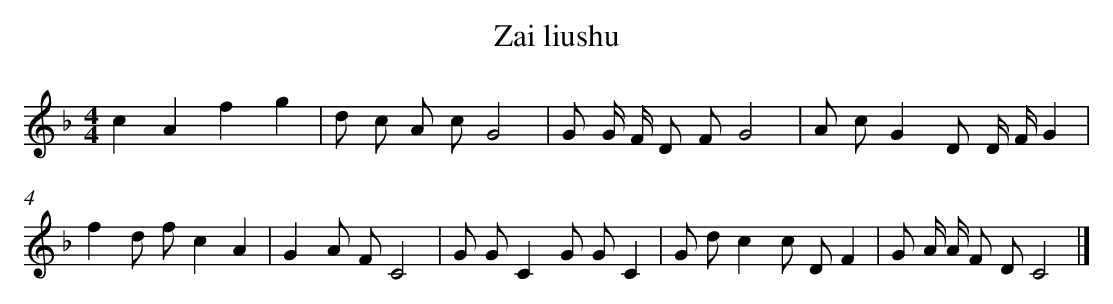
X:1
T: Zai liushu
L: 1/8
M: 4/4
K: F
c2A2f2g2 [I:setbarnb 1]|
d c A cG4 |
G G/ F/ D FG4 |
A cG2D D/ F/G2 |
f2d fc2A2 |
G2A FC4 |
G GC2G GC2 |
G dc2c DF2 |
G A/ A/ F DC4 |]
